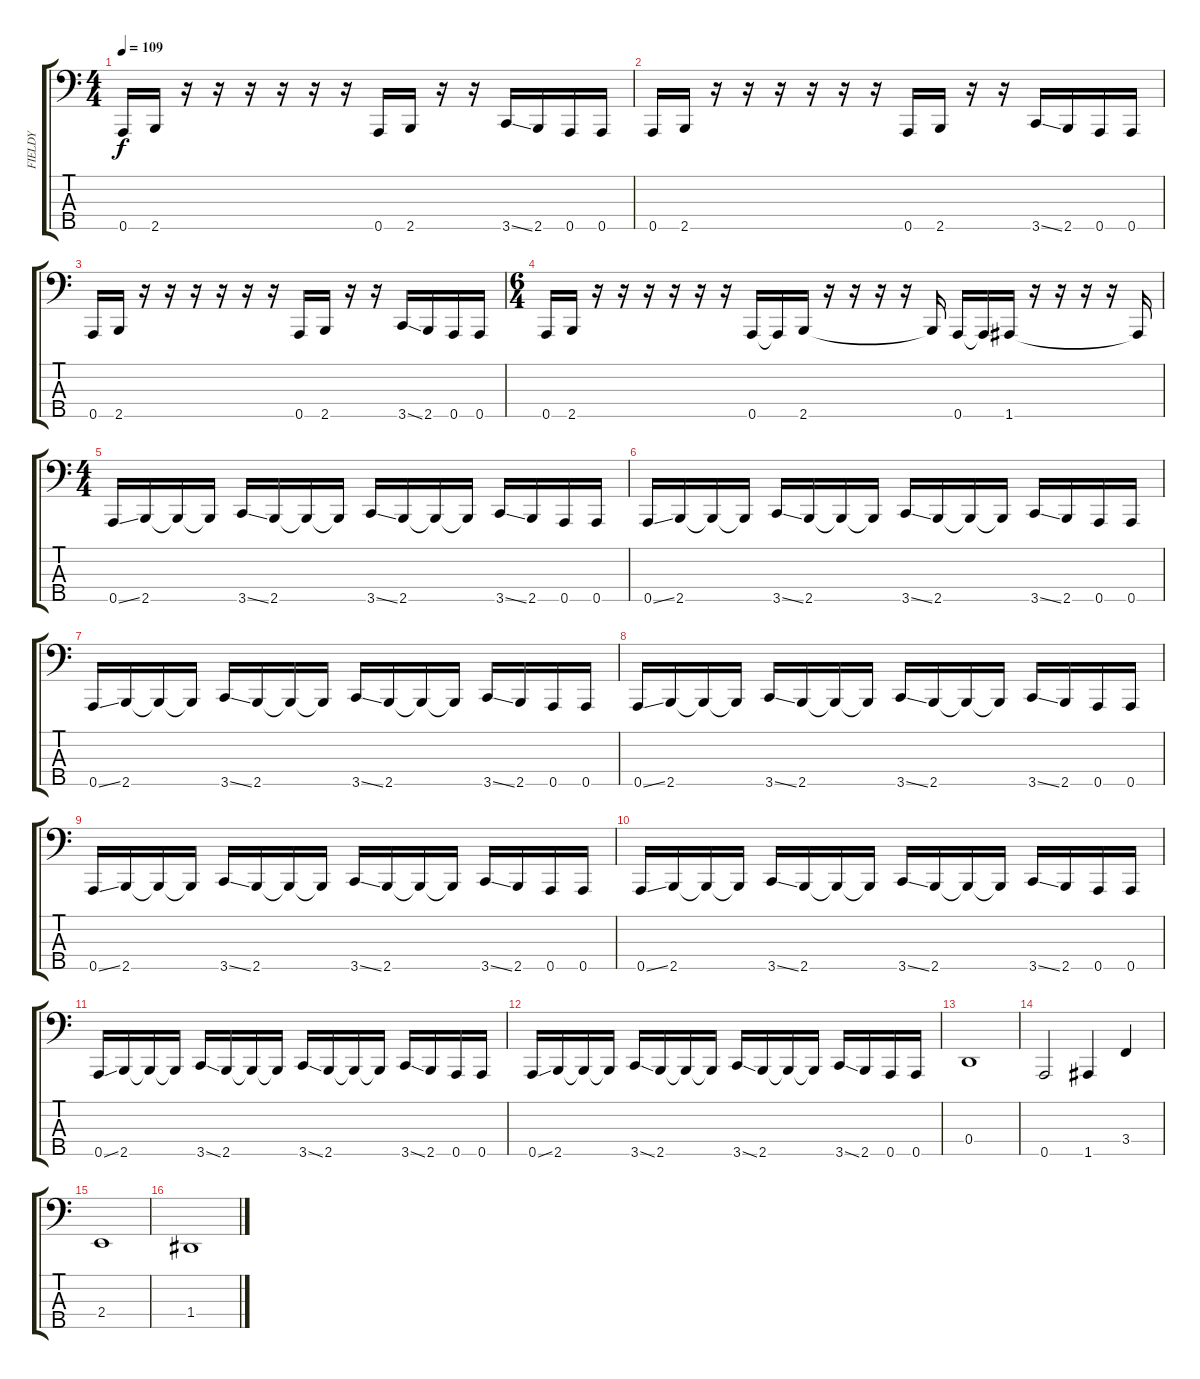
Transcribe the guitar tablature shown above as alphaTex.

\track ("FIELDY" "FIELDY") {instrument slapbass1}
\staff {score tabs}
\tuning (F2 C2 G1 D1 A0) {hide}
\ts (4 4)
\tempo 109
\clef f4
\ks c
0.5.16{dy f} 2.5.16 r.16 r.16 r.16 r.16 r.16 r.16 0.5.16 2.5.16 r.16 r.16 3.5{ss}.16 2.5.16 0.5.16 0.5.16 |
0.5.16 2.5.16 r.16 r.16 r.16 r.16 r.16 r.16 0.5.16 2.5.16 r.16 r.16 3.5{ss}.16 2.5.16 0.5.16 0.5.16 |
0.5.16 2.5.16 r.16 r.16 r.16 r.16 r.16 r.16 0.5.16 2.5.16 r.16 r.16 3.5{ss}.16 2.5.16 0.5.16 0.5.16 |
\ts (6 4)
0.5.16 2.5.16 r.16 r.16 r.16 r.16 r.16 r.16 0.5.16 0.5{t}.16 2.5.16 r.16 r.16 r.16 r.16 2.5{t}.16 0.5.16 0.5{t}.16 1.5.16 r.16 r.16 r.16 r.16 1.5{t}.16 |
\ts (4 4)
0.5{ss}.16 2.5.16 2.5{t}.16 2.5{t}.16 3.5{ss}.16 2.5.16 2.5{t}.16 2.5{t}.16 3.5{ss}.16 2.5.16 2.5{t}.16 2.5{t}.16 3.5{ss}.16 2.5.16 0.5.16 0.5.16 |
0.5{ss}.16 2.5.16 2.5{t}.16 2.5{t}.16 3.5{ss}.16 2.5.16 2.5{t}.16 2.5{t}.16 3.5{ss}.16 2.5.16 2.5{t}.16 2.5{t}.16 3.5{ss}.16 2.5.16 0.5.16 0.5.16 |
0.5{ss}.16 2.5.16 2.5{t}.16 2.5{t}.16 3.5{ss}.16 2.5.16 2.5{t}.16 2.5{t}.16 3.5{ss}.16 2.5.16 2.5{t}.16 2.5{t}.16 3.5{ss}.16 2.5.16 0.5.16 0.5.16 |
0.5{ss}.16 2.5.16 2.5{t}.16 2.5{t}.16 3.5{ss}.16 2.5.16 2.5{t}.16 2.5{t}.16 3.5{ss}.16 2.5.16 2.5{t}.16 2.5{t}.16 3.5{ss}.16 2.5.16 0.5.16 0.5.16 |
0.5{ss}.16 2.5.16 2.5{t}.16 2.5{t}.16 3.5{ss}.16 2.5.16 2.5{t}.16 2.5{t}.16 3.5{ss}.16 2.5.16 2.5{t}.16 2.5{t}.16 3.5{ss}.16 2.5.16 0.5.16 0.5.16 |
0.5{ss}.16 2.5.16 2.5{t}.16 2.5{t}.16 3.5{ss}.16 2.5.16 2.5{t}.16 2.5{t}.16 3.5{ss}.16 2.5.16 2.5{t}.16 2.5{t}.16 3.5{ss}.16 2.5.16 0.5.16 0.5.16 |
0.5{ss}.16 2.5.16 2.5{t}.16 2.5{t}.16 3.5{ss}.16 2.5.16 2.5{t}.16 2.5{t}.16 3.5{ss}.16 2.5.16 2.5{t}.16 2.5{t}.16 3.5{ss}.16 2.5.16 0.5.16 0.5.16 |
0.5{ss}.16 2.5.16 2.5{t}.16 2.5{t}.16 3.5{ss}.16 2.5.16 2.5{t}.16 2.5{t}.16 3.5{ss}.16 2.5.16 2.5{t}.16 2.5{t}.16 3.5{ss}.16 2.5.16 0.5.16 0.5.16 |
0.4.1 |
0.5.2 1.5.4 3.4.4 |
2.4.1 |
1.4.1
